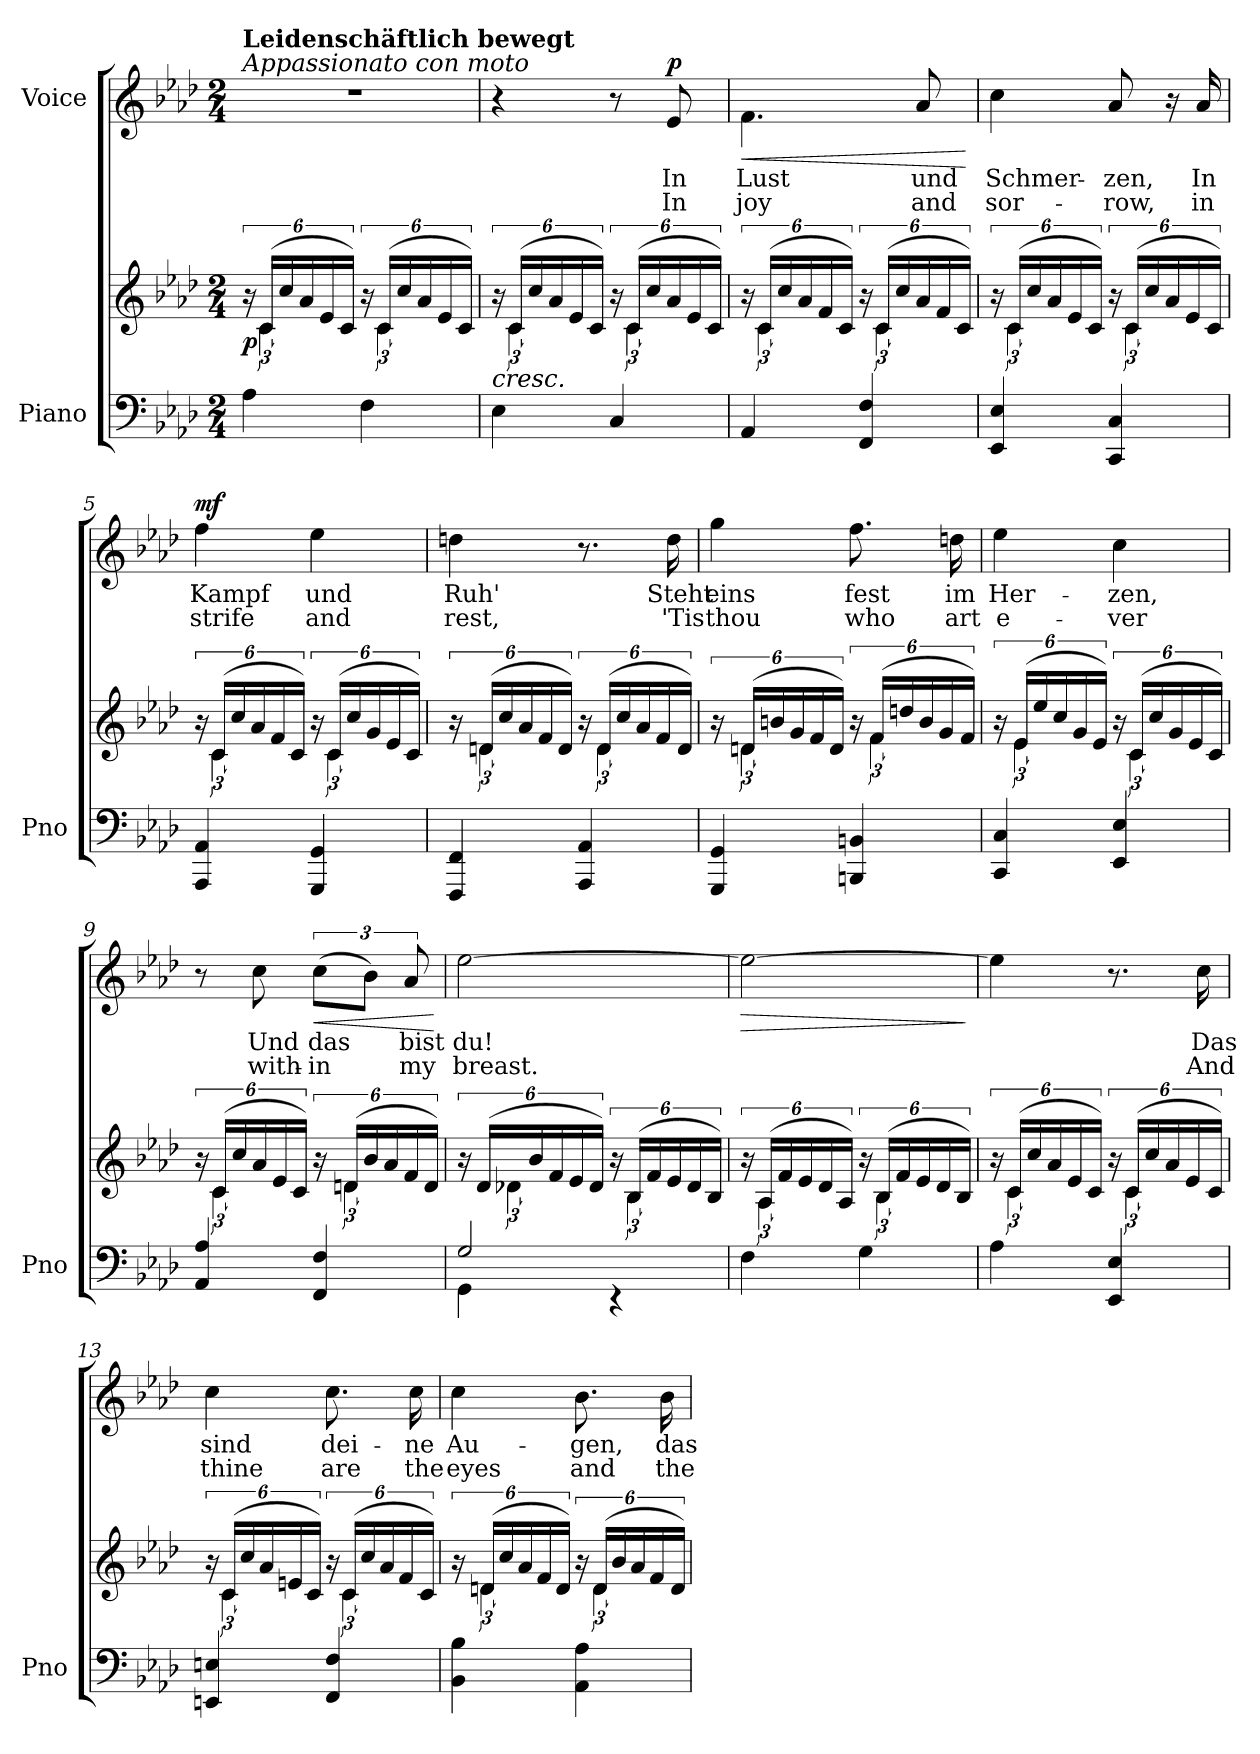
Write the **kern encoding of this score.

**kern	**kern	**dynam	**kern	**text	**text	**dynam
*part2	*part2	*part2	*part1	*part1	*part1	*part1
*staff3	*staff2	*staff2/3	*staff1	*staff1	*staff1	*staff1
*I"Piano	*	*	*I"Voice	*	*	*
*I'Pno	*	*	*	*	*	*
*clefF4	*clefG2	*	*clefG2	*	*	*
*k[b-e-a-d-]	*k[b-e-a-d-]	*	*k[b-e-a-d-]	*	*	*
*M2/4	*M2/4	*	*M2/4	*	*	*
=1	=1	=1	=1	=1	=1	=1
*	*^	*	*	*	*	*
!	!	!	!	!LO:TX:a:i:t=Appassionato con moto	!	!	!
!	!	!	!	!LO:TX:a:B:t=Leidenschäftlich bewegt	!	!	!
!	!	!	!LO:DY:b	!	!	!	!
4A-\	24r	24ryy	p	2r	.	.	.
.	(<24c/LL	6c\	.	.	.	.	.
.	24cc/	.	.	.	.	.	.
.	24a-/	.	.	.	.	.	.
.	24e-/	.	.	.	.	.	.
.	24c/JJ)	24ryy	.	.	.	.	.
4F\	24r	24ryy	.	.	.	.	.
.	(<24c/LL	6c\	.	.	.	.	.
.	24cc/	.	.	.	.	.	.
.	24a-/	.	.	.	.	.	.
.	24e-/	.	.	.	.	.	.
.	24c/JJ)	24ryy	.	.	.	.	.
=2	=2	=2	=2	=2	=2	=2	=2
!	!LO:TX:b:i:t=cresc.	!	!	!	!	!	!
4E-\	24r	24ryy	.	4r	.	.	.
.	(<24c/LL	6c\	.	.	.	.	.
.	24cc/	.	.	.	.	.	.
.	24a-/	.	.	.	.	.	.
.	24e-/	.	.	.	.	.	.
.	24c/JJ)	24ryy	.	.	.	.	.
4C/	24r	24ryy	.	8r	.	.	.
.	(<24c/LL	6c\	.	.	.	.	.
.	24cc/	.	.	.	.	.	.
!	!	!	!	!	!	!	!LO:DY:a
.	24a-/	.	.	8e-/	In	In	p
.	24e-/	.	.	.	.	.	.
.	24c/JJ)	24ryy	.	.	.	.	.
=3	=3	=3	=3	=3	=3	=3	=3
!	!	!	!	!	!	!	!LO:HP:b
4AA-/	24r	24ryy	.	4.f\	Lust	joy	<
.	(<24c/LL	6c\	.	.	.	.	.
.	24cc/	.	.	.	.	.	.
.	24a-/	.	.	.	.	.	.
.	24f/	.	.	.	.	.	.
.	24c/JJ)	24ryy	.	.	.	.	.
4FF/ 4F/	24r	24ryy	.	.	.	.	.
.	(<24c/LL	6c\	.	.	.	.	.
.	24cc/	.	.	.	.	.	.
.	24a-/	.	.	8a-/	und	and	.
.	24f/	.	.	.	.	.	.
.	24c/JJ)	24ryy	.	.	.	.	.
*	*v	*v	*	*	*	*	*
.	.	.	.	.	.	[
=4	=4	=4	=4	=4	=4	=4
*	*^	*	*	*	*	*
4EE-/ 4E-/	24r	24ryy	.	4cc\	Schmer-	sor-	.
.	(<24c/LL	6c\	.	.	.	.	.
.	24cc/	.	.	.	.	.	.
.	24a-/	.	.	.	.	.	.
.	24e-/	.	.	.	.	.	.
.	24c/JJ)	24ryy	.	.	.	.	.
4CC/ 4C/	24r	24ryy	.	8a-/	-zen,	-row,	.
.	(<24c/LL	6c\	.	.	.	.	.
.	24cc/	.	.	.	.	.	.
.	24a-/	.	.	16r	.	.	.
.	24e-/	.	.	.	.	.	.
.	.	.	.	16a-/	In	in	.
.	24c/JJ)	24ryy	.	.	.	.	.
=5	=5	=5	=5	=5	=5	=5	=5
!	!	!	!	!	!	!	!LO:DY:a
4AAA-/ 4AA-/	24r	24ryy	.	4ff\	Kampf	strife	mf
.	(<24c/LL	6c\	.	.	.	.	.
.	24cc/	.	.	.	.	.	.
.	24a-/	.	.	.	.	.	.
.	24f/	.	.	.	.	.	.
.	24c/JJ)	24ryy	.	.	.	.	.
4GGG/ 4GG/	24r	24ryy	.	4ee-\	und	and	.
.	(<24c/LL	6c\	.	.	.	.	.
.	24cc/	.	.	.	.	.	.
.	24g/	.	.	.	.	.	.
.	24e-/	.	.	.	.	.	.
.	24c/JJ)	24ryy	.	.	.	.	.
=6	=6	=6	=6	=6	=6	=6	=6
4FFF/ 4FF/	24r	24ryy	.	4ddn\	Ruh'	rest,	.
.	(<24dn/LL	6d\	.	.	.	.	.
.	24cc/	.	.	.	.	.	.
.	24a-/	.	.	.	.	.	.
.	24f/	.	.	.	.	.	.
.	24d/JJ)	24ryy	.	.	.	.	.
4AAA-/ 4AA-/	24r	24ryy	.	8.r	.	.	.
.	(<24d/LL	6d\	.	.	.	.	.
.	24cc/	.	.	.	.	.	.
.	24a-/	.	.	.	.	.	.
.	24f/	.	.	.	.	.	.
.	.	.	.	16dd\	Steht	'Tis	.
.	24d/JJ)	24ryy	.	.	.	.	.
=7	=7	=7	=7	=7	=7	=7	=7
4GGG/ 4GG/	24r	24ryy	.	4gg\	eins	thou	.
.	(<24dn/LL	6d\	.	.	.	.	.
.	24bn/	.	.	.	.	.	.
.	24g/	.	.	.	.	.	.
.	24f/	.	.	.	.	.	.
.	24d/JJ)	24ryy	.	.	.	.	.
4BBBn/ 4BBn/	24r	24ryy	.	8.ff\	fest	who	.
.	(<24f/LL	6f\	.	.	.	.	.
.	24ddn/	.	.	.	.	.	.
.	24b/	.	.	.	.	.	.
.	24g/	.	.	.	.	.	.
.	.	.	.	16ddn\	im	art	.
.	24f/JJ)	24ryy	.	.	.	.	.
=8	=8	=8	=8	=8	=8	=8	=8
4CC/ 4C/	24r	24ryy	.	4ee-\	Her-	e-	.
.	(<24e-/LL	6e-\	.	.	.	.	.
.	24ee-/	.	.	.	.	.	.
.	24cc/	.	.	.	.	.	.
.	24g/	.	.	.	.	.	.
.	24e-/JJ)	24ryy	.	.	.	.	.
4EE-/ 4E-/	24r	24ryy	.	4cc\	-zen,	-ver	.
.	(<24c/LL	6c\	.	.	.	.	.
.	24cc/	.	.	.	.	.	.
.	24g/	.	.	.	.	.	.
.	24e-/	.	.	.	.	.	.
.	24c/JJ)	24ryy	.	.	.	.	.
=9	=9	=9	=9	=9	=9	=9	=9
4AA-/ 4A-/	24r	24ryy	.	8r	.	.	.
.	(<24c/LL	6c\	.	.	.	.	.
.	24cc/	.	.	.	.	.	.
.	24a-/	.	.	8cc\	Und	with-	.
.	24e-/	.	.	.	.	.	.
.	24c/JJ)	24ryy	.	.	.	.	.
!	!	!	!	!	!	!	!LO:HP:b
4FF/ 4F/	24r	24ryy	.	(12cc\L	das	-in	<
.	(<24dn/LL	6d\	.	.	.	.	.
.	24b-/	.	.	12b-\J)	.	.	.
.	24a-/	.	.	.	.	.	.
.	24f/	.	.	12a-/	bist	my	.
.	24d/JJ)	24ryy	.	.	.	.	.
*	*v	*v	*	*	*	*	*
.	.	.	.	.	.	[
=10	=10	=10	=10	=10	=10	=10
*^	*^	*	*	*	*	*
2G/	4GG\	24r	24ryy	.	[2ee-\	du!	breast.	.
.	.	(<24d-/LL	6d-X\	.	.	.	.	.
.	.	24b-/	.	.	.	.	.	.
.	.	24f/	.	.	.	.	.	.
.	.	24e-/	.	.	.	.	.	.
.	.	24d-/JJ)	24ryy	.	.	.	.	.
.	4r	24r	24ryy	.	.	.	.	.
.	.	(<24B-/LL	6B-\	.	.	.	.	.
.	.	24f/	.	.	.	.	.	.
.	.	24e-/	.	.	.	.	.	.
.	.	24d-/	.	.	.	.	.	.
.	.	24B-/JJ)	24ryy	.	.	.	.	.
*v	*v	*	*	*	*	*	*	*
=11	=11	=11	=11	=11	=11	=11	=11
!	!	!	!	!	!	!	!LO:HP:b
4F\	24r	24ryy	.	2ee-\_	.	.	>
.	(<24A-/LL	6A-\	.	.	.	.	.
.	24f/	.	.	.	.	.	.
.	24e-/	.	.	.	.	.	.
.	24d-/	.	.	.	.	.	.
.	24A-/JJ)	24ryy	.	.	.	.	.
4G\	24r	24ryy	.	.	.	.	.
.	(<24B-/LL	6B-\	.	.	.	.	.
.	24f/	.	.	.	.	.	.
.	24e-/	.	.	.	.	.	.
.	24d-/	.	.	.	.	.	.
.	24B-/JJ)	24ryy	.	.	.	.	.
*	*v	*v	*	*	*	*	*
.	.	.	.	.	.	]
=12	=12	=12	=12	=12	=12	=12
*	*^	*	*	*	*	*
4A-\	24r	24ryy	.	4ee-\]	.	.	.
.	(<24c/LL	6c\	.	.	.	.	.
.	24cc/	.	.	.	.	.	.
.	24a-/	.	.	.	.	.	.
.	24e-/	.	.	.	.	.	.
.	24c/JJ)	24ryy	.	.	.	.	.
4EE-/ 4E-/	24r	24ryy	.	8.r	.	.	.
.	(<24c/LL	6c\	.	.	.	.	.
.	24cc/	.	.	.	.	.	.
.	24a-/	.	.	.	.	.	.
.	24e-/	.	.	.	.	.	.
.	.	.	.	16cc\	Das	And	.
.	24c/JJ)	24ryy	.	.	.	.	.
=13	=13	=13	=13	=13	=13	=13	=13
4EEn/ 4En/	24r	24ryy	.	4cc\	sind	thine	.
.	(<24c/LL	6c\	.	.	.	.	.
.	24cc/	.	.	.	.	.	.
.	24a-/	.	.	.	.	.	.
.	24en/	.	.	.	.	.	.
.	24c/JJ)	24ryy	.	.	.	.	.
4FF/ 4F/	24r	24ryy	.	8.cc\	dei-	are	.
.	(<24c/LL	6c\	.	.	.	.	.
.	24cc/	.	.	.	.	.	.
.	24a-/	.	.	.	.	.	.
.	24f/	.	.	.	.	.	.
.	.	.	.	16cc\	-ne	the	.
.	24c/JJ)	24ryy	.	.	.	.	.
=14	=14	=14	=14	=14	=14	=14	=14
4BB-\ 4B-\	24r	24ryy	.	4cc\	Au-	eyes	.
.	(<24dn/LL	6d\	.	.	.	.	.
.	24cc/	.	.	.	.	.	.
.	24a-/	.	.	.	.	.	.
.	24f/	.	.	.	.	.	.
.	24d/JJ)	24ryy	.	.	.	.	.
4AA-\ 4A-\	24r	24ryy	.	8.b-\	-gen,	and	.
.	(<24d/LL	6d\	.	.	.	.	.
.	24b-/	.	.	.	.	.	.
.	24a-/	.	.	.	.	.	.
.	24f/	.	.	.	.	.	.
.	.	.	.	16b-\	das	the	.
.	24d/JJ)	24ryy	.	.	.	.	.
*	*v	*v	*	*	*	*	*
=	=	=	=	=	=	=
*-	*-	*-	*-	*-	*-	*-
